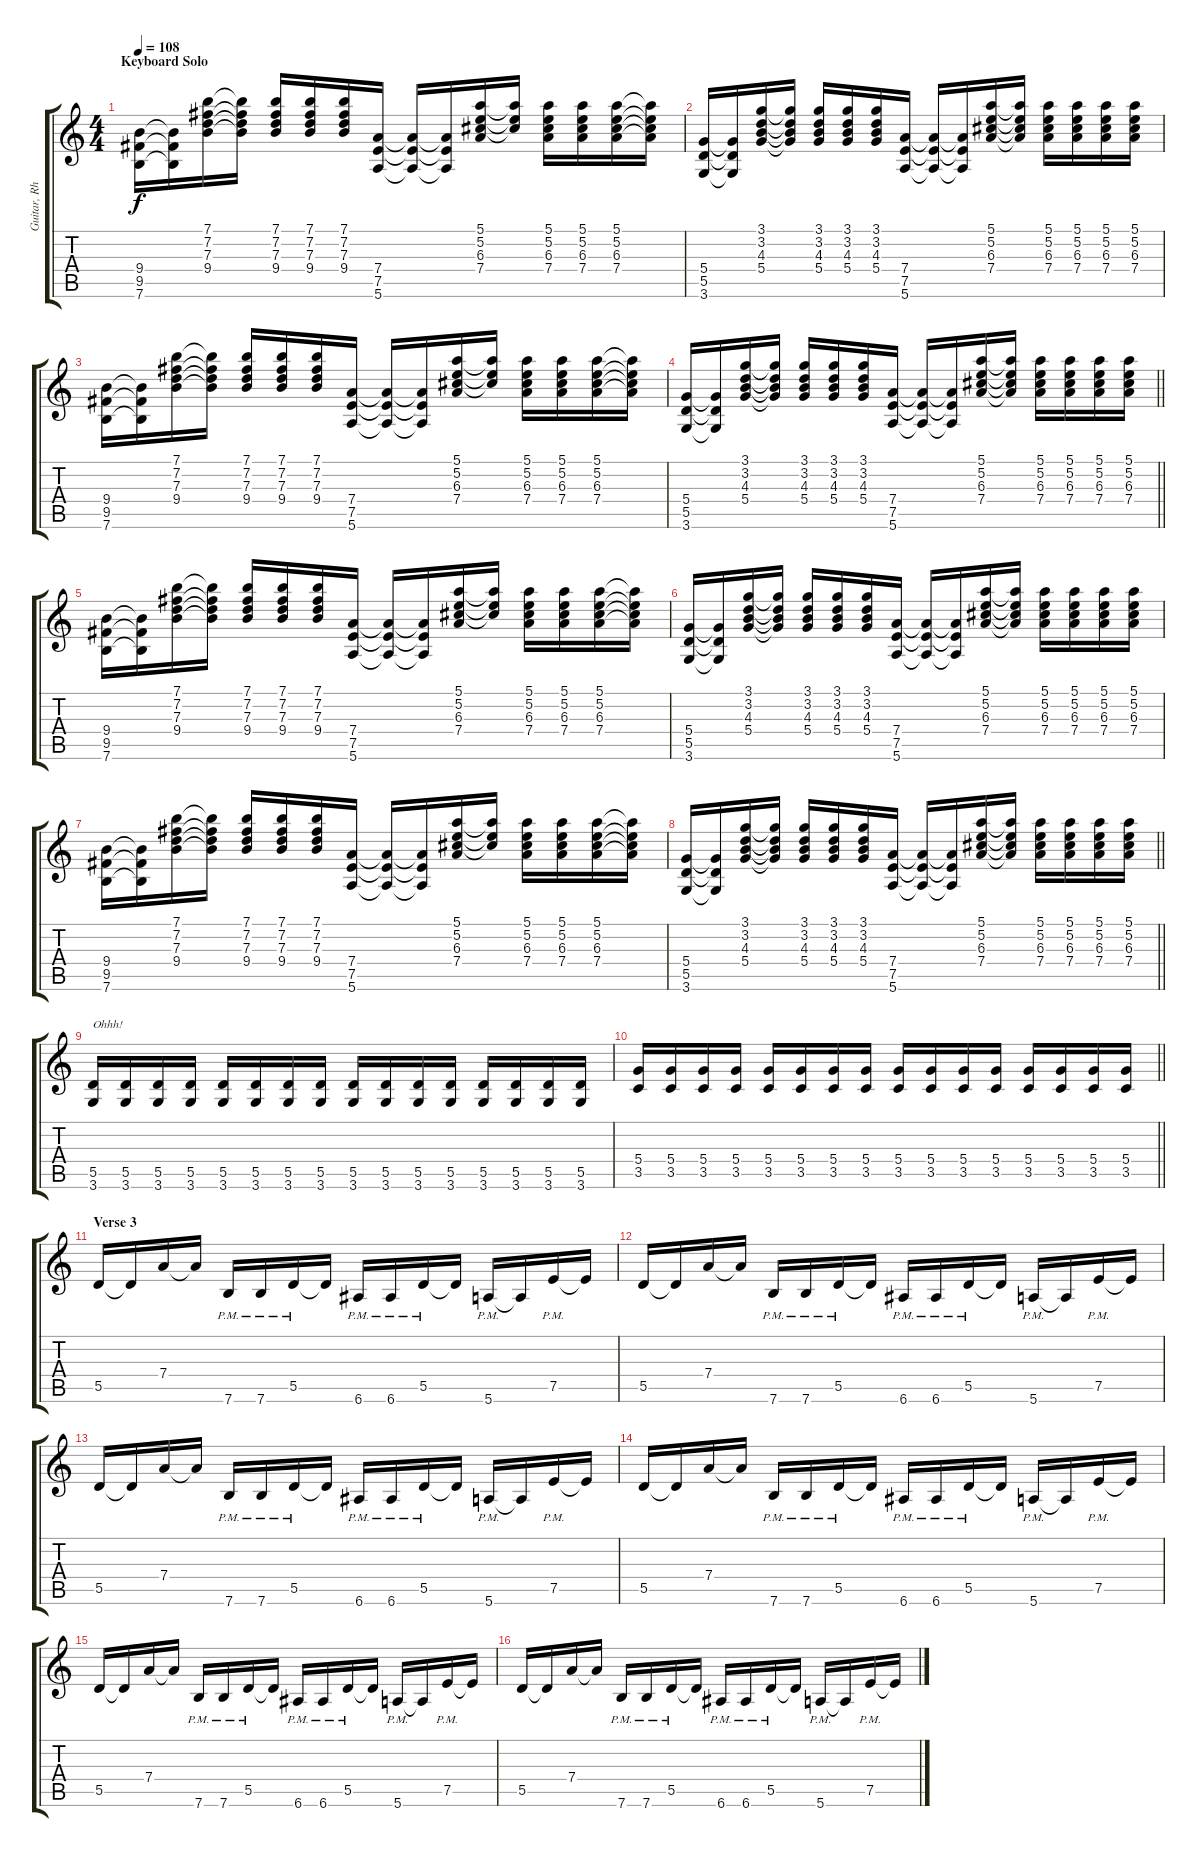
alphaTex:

\track ("Guitar, Rhythm" "Guitar, Rh") {instrument distortionguitar}
\staff {score tabs}
\tuning (E4 B3 G3 D3 A2 E2) {hide}
\ts (4 4)
\section ("" "Keyboard Solo")
\tempo 108
\clef g2
\ks c
(9.4 9.5 7.6).16{dy f} (9.4{t} 9.5{t} 7.6{t}).16 (7.1 7.2 7.3 9.4).16 (7.1{t} 7.2{t} 7.3{t} 9.4{t}).16 (7.1 7.2 7.3 9.4).16 (7.1 7.2 7.3 9.4).16 (7.1 7.2 7.3 9.4).16 (7.4 7.5 5.6).16 (7.4{t} 7.5{t} 5.6{t}).16 (7.4{t} 7.5{t} 5.6{t}).16 (5.1 5.2 6.3 7.4).16 (5.1{t} 5.2{t} 6.3{t}).16 (5.1 5.2 6.3 7.4).16 (5.1 5.2 6.3 7.4).16 (5.1 5.2 6.3 7.4).16 (5.1{t} 5.2{t} 6.3{t} 7.4{t}).16 |
(5.4 5.5 3.6).16 (5.4{t} 5.5{t} 3.6{t}).16 (3.1 3.2 4.3 5.4).16 (3.1{t} 3.2{t} 4.3{t} 5.4{t}).16 (3.1 3.2 4.3 5.4).16 (3.1 3.2 4.3 5.4).16 (3.1 3.2 4.3 5.4).16 (7.4 7.5 5.6).16 (7.4{t} 7.5{t} 5.6{t}).16 (7.4{t} 7.5{t} 5.6{t}).16 (5.1 5.2 6.3 7.4).16 (5.1{t} 5.2{t} 6.3{t} 7.4{t}).16 (5.1 5.2 6.3 7.4).16 (5.1 5.2 6.3 7.4).16 (5.1 5.2 6.3 7.4).16 (5.1 5.2 6.3 7.4).16 |
(9.4 9.5 7.6).16 (9.4{t} 9.5{t} 7.6{t}).16 (7.1 7.2 7.3 9.4).16 (7.1{t} 7.2{t} 7.3{t} 9.4{t}).16 (7.1 7.2 7.3 9.4).16 (7.1 7.2 7.3 9.4).16 (7.1 7.2 7.3 9.4).16 (7.4 7.5 5.6).16 (7.4{t} 7.5{t} 5.6{t}).16 (7.4{t} 7.5{t} 5.6{t}).16 (5.1 5.2 6.3 7.4).16 (5.1{t} 5.2{t} 6.3{t}).16 (5.1 5.2 6.3 7.4).16 (5.1 5.2 6.3 7.4).16 (5.1 5.2 6.3 7.4).16 (5.1{t} 5.2{t} 6.3{t} 7.4{t}).16 |
\barLineRight lightlight
(5.4 5.5 3.6).16 (5.4{t} 5.5{t} 3.6{t}).16 (3.1 3.2 4.3 5.4).16 (3.1{t} 3.2{t} 4.3{t} 5.4{t}).16 (3.1 3.2 4.3 5.4).16 (3.1 3.2 4.3 5.4).16 (3.1 3.2 4.3 5.4).16 (7.4 7.5 5.6).16 (7.4{t} 7.5{t} 5.6{t}).16 (7.4{t} 7.5{t} 5.6{t}).16 (5.1 5.2 6.3 7.4).16 (5.1{t} 5.2{t} 6.3{t} 7.4{t}).16 (5.1 5.2 6.3 7.4).16 (5.1 5.2 6.3 7.4).16 (5.1 5.2 6.3 7.4).16 (5.1 5.2 6.3 7.4).16 |
(9.4 9.5 7.6).16 (9.4{t} 9.5{t} 7.6{t}).16 (7.1 7.2 7.3 9.4).16 (7.1{t} 7.2{t} 7.3{t} 9.4{t}).16 (7.1 7.2 7.3 9.4).16 (7.1 7.2 7.3 9.4).16 (7.1 7.2 7.3 9.4).16 (7.4 7.5 5.6).16 (7.4{t} 7.5{t} 5.6{t}).16 (7.4{t} 7.5{t} 5.6{t}).16 (5.1 5.2 6.3 7.4).16 (5.1{t} 5.2{t} 6.3{t}).16 (5.1 5.2 6.3 7.4).16 (5.1 5.2 6.3 7.4).16 (5.1 5.2 6.3 7.4).16 (5.1{t} 5.2{t} 6.3{t} 7.4{t}).16 |
(5.4 5.5 3.6).16 (5.4{t} 5.5{t} 3.6{t}).16 (3.1 3.2 4.3 5.4).16 (3.1{t} 3.2{t} 4.3{t} 5.4{t}).16 (3.1 3.2 4.3 5.4).16 (3.1 3.2 4.3 5.4).16 (3.1 3.2 4.3 5.4).16 (7.4 7.5 5.6).16 (7.4{t} 7.5{t} 5.6{t}).16 (7.4{t} 7.5{t} 5.6{t}).16 (5.1 5.2 6.3 7.4).16 (5.1{t} 5.2{t} 6.3{t} 7.4{t}).16 (5.1 5.2 6.3 7.4).16 (5.1 5.2 6.3 7.4).16 (5.1 5.2 6.3 7.4).16 (5.1 5.2 6.3 7.4).16 |
(9.4 9.5 7.6).16 (9.4{t} 9.5{t} 7.6{t}).16 (7.1 7.2 7.3 9.4).16 (7.1{t} 7.2{t} 7.3{t} 9.4{t}).16 (7.1 7.2 7.3 9.4).16 (7.1 7.2 7.3 9.4).16 (7.1 7.2 7.3 9.4).16 (7.4 7.5 5.6).16 (7.4{t} 7.5{t} 5.6{t}).16 (7.4{t} 7.5{t} 5.6{t}).16 (5.1 5.2 6.3 7.4).16 (5.1{t} 5.2{t} 6.3{t}).16 (5.1 5.2 6.3 7.4).16 (5.1 5.2 6.3 7.4).16 (5.1 5.2 6.3 7.4).16 (5.1{t} 5.2{t} 6.3{t} 7.4{t}).16 |
\barLineRight lightlight
(5.4 5.5 3.6).16 (5.4{t} 5.5{t} 3.6{t}).16 (3.1 3.2 4.3 5.4).16 (3.1{t} 3.2{t} 4.3{t} 5.4{t}).16 (3.1 3.2 4.3 5.4).16 (3.1 3.2 4.3 5.4).16 (3.1 3.2 4.3 5.4).16 (7.4 7.5 5.6).16 (7.4{t} 7.5{t} 5.6{t}).16 (7.4{t} 7.5{t} 5.6{t}).16 (5.1 5.2 6.3 7.4).16 (5.1{t} 5.2{t} 6.3{t} 7.4{t}).16 (5.1 5.2 6.3 7.4).16 (5.1 5.2 6.3 7.4).16 (5.1 5.2 6.3 7.4).16 (5.1 5.2 6.3 7.4).16 |
(5.5 3.6).16{txt "Ohhh!" volume 13} (5.5 3.6).16 (5.5 3.6).16 (5.5 3.6).16 (5.5 3.6).16 (5.5 3.6).16 (5.5 3.6).16 (5.5 3.6).16 (5.5 3.6).16 (5.5 3.6).16 (5.5 3.6).16 (5.5 3.6).16 (5.5 3.6).16 (5.5 3.6).16 (5.5 3.6).16 (5.5 3.6).16 |
\barLineRight lightlight
(5.4 3.5).16 (5.4 3.5).16 (5.4 3.5).16 (5.4 3.5).16 (5.4 3.5).16 (5.4 3.5).16 (5.4 3.5).16 (5.4 3.5).16 (5.4 3.5).16 (5.4 3.5).16 (5.4 3.5).16 (5.4 3.5).16 (5.4 3.5).16 (5.4 3.5).16 (5.4 3.5).16 (5.4 3.5).16 |
\section ("" "Verse 3")
5.5.16 5.5{t}.16 7.4.16 7.4{t}.16 7.6{pm}.16 7.6{pm}.16 5.5{pm}.16 5.5{t}.16 6.6{pm}.16 6.6{pm}.16 5.5{pm}.16 5.5{t}.16 5.6{pm}.16 5.6{t}.16 7.5{pm}.16 7.5{t}.16 |
5.5.16 5.5{t}.16 7.4.16 7.4{t}.16 7.6{pm}.16 7.6{pm}.16 5.5{pm}.16 5.5{t}.16 6.6{pm}.16 6.6{pm}.16 5.5{pm}.16 5.5{t}.16 5.6{pm}.16 5.6{t}.16 7.5{pm}.16 7.5{t}.16 |
5.5.16 5.5{t}.16 7.4.16 7.4{t}.16 7.6{pm}.16 7.6{pm}.16 5.5{pm}.16 5.5{t}.16 6.6{pm}.16 6.6{pm}.16 5.5{pm}.16 5.5{t}.16 5.6{pm}.16 5.6{t}.16 7.5{pm}.16 7.5{t}.16 |
5.5.16 5.5{t}.16 7.4.16 7.4{t}.16 7.6{pm}.16 7.6{pm}.16 5.5{pm}.16 5.5{t}.16 6.6{pm}.16 6.6{pm}.16 5.5{pm}.16 5.5{t}.16 5.6{pm}.16 5.6{t}.16 7.5{pm}.16 7.5{t}.16 |
5.5.16 5.5{t}.16 7.4.16 7.4{t}.16 7.6{pm}.16 7.6{pm}.16 5.5{pm}.16 5.5{t}.16 6.6{pm}.16 6.6{pm}.16 5.5{pm}.16 5.5{t}.16 5.6{pm}.16 5.6{t}.16 7.5{pm}.16 7.5{t}.16 |
5.5.16 5.5{t}.16 7.4.16 7.4{t}.16 7.6{pm}.16 7.6{pm}.16 5.5{pm}.16 5.5{t}.16 6.6{pm}.16 6.6{pm}.16 5.5{pm}.16 5.5{t}.16 5.6{pm}.16 5.6{t}.16 7.5{pm}.16 7.5{t}.16
